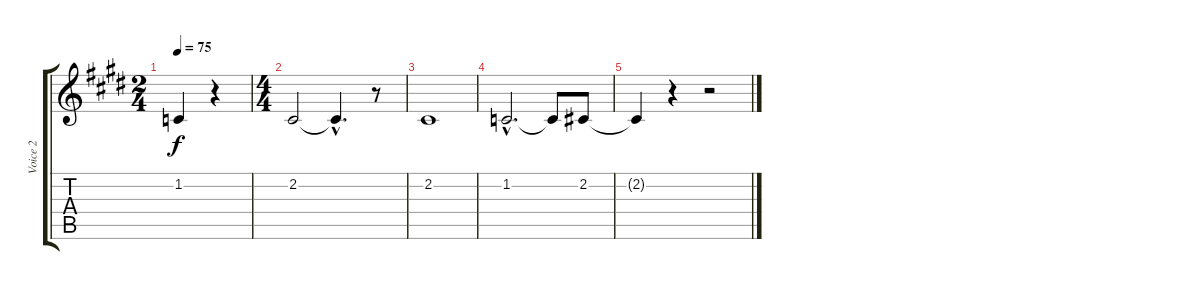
\track ("Voice 2" "Voice 2") {instrument englishhorn}
\staff {score tabs}
\tuning (E4 B3 G3 D3 A2 E2) {hide}
\ts (2 4)
\tempo 75
\clef g2
\ks e
1.2{t}.4{dy f} r.4 |
\ts (4 4)
2.2.2 2.2{hac t}.4{d} r.8 |
2.2.1 |
1.2{hac}.2{d} 1.2{t}.8 2.2.8 |
2.2{t}.4 r.4 r.2
